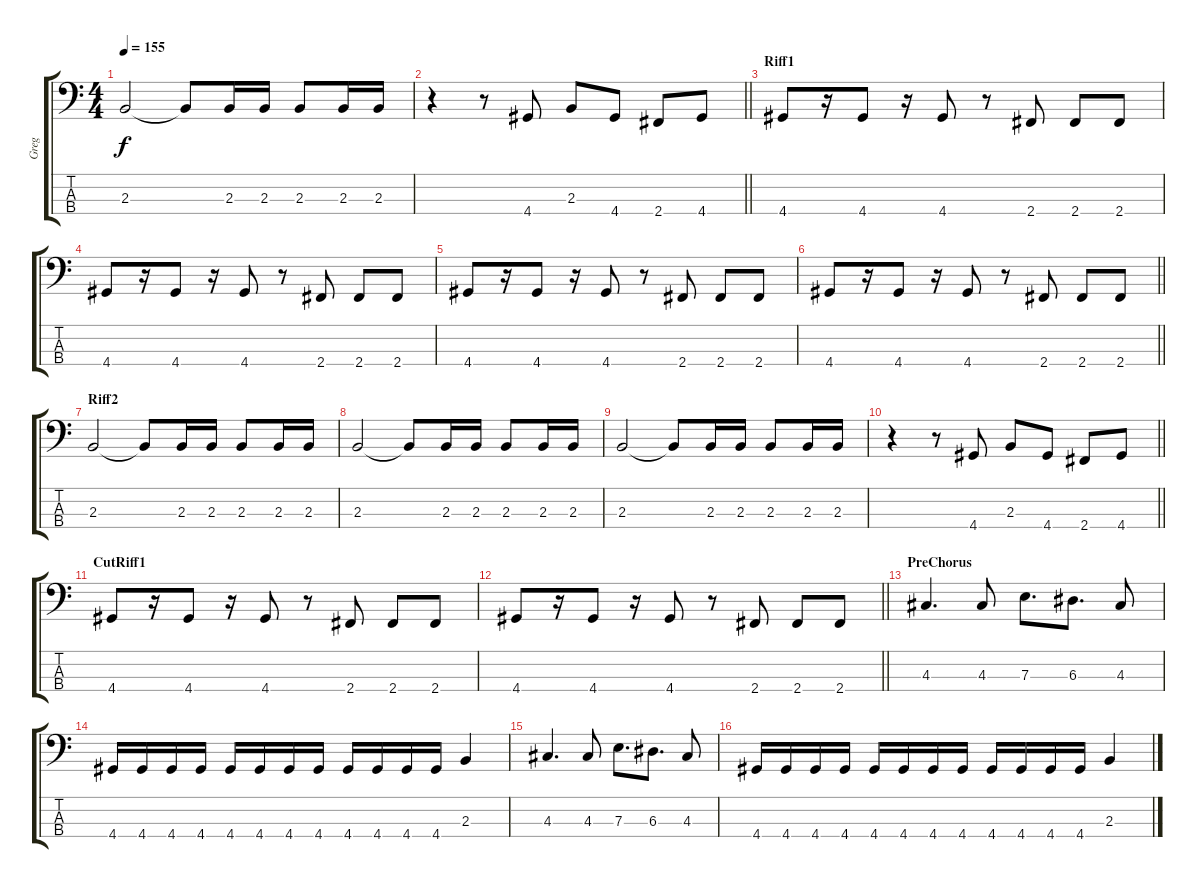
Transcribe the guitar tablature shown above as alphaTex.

\track ("Greg" "Greg") {instrument electricbasspick}
\staff {score tabs}
\tuning (G2 D2 A1 E1) {hide}
\ts (4 4)
\tempo 155
\clef f4
\ks c
2.3.2{dy f} 2.3{t}.8 2.3.16 2.3.16 2.3.8 2.3.16 2.3.16 |
\barLineRight lightlight
r.4 r.8 4.4.8 2.3.8 4.4.8 2.4.8 4.4.8 |
\section ("" "Riff1")
4.4.8 r.16 4.4.8 r.16 4.4.8 r.8 2.4.8 2.4.8 2.4.8 |
4.4.8 r.16 4.4.8 r.16 4.4.8 r.8 2.4.8 2.4.8 2.4.8 |
4.4.8 r.16 4.4.8 r.16 4.4.8 r.8 2.4.8 2.4.8 2.4.8 |
\barLineRight lightlight
4.4.8 r.16 4.4.8 r.16 4.4.8 r.8 2.4.8 2.4.8 2.4.8 |
\section ("" "Riff2")
2.3.2 2.3{t}.8 2.3.16 2.3.16 2.3.8 2.3.16 2.3.16 |
2.3.2 2.3{t}.8 2.3.16 2.3.16 2.3.8 2.3.16 2.3.16 |
2.3.2 2.3{t}.8 2.3.16 2.3.16 2.3.8 2.3.16 2.3.16 |
\barLineRight lightlight
r.4 r.8 4.4.8 2.3.8 4.4.8 2.4.8 4.4.8 |
\section ("" "CutRiff1")
4.4.8 r.16 4.4.8 r.16 4.4.8 r.8 2.4.8 2.4.8 2.4.8 |
\barLineRight lightlight
4.4.8 r.16 4.4.8 r.16 4.4.8 r.8 2.4.8 2.4.8 2.4.8 |
\section ("" "PreChorus")
4.3.4{d} 4.3.8 7.3.8{d} 6.3.8{d} 4.3.8 |
4.4.16 4.4.16 4.4.16 4.4.16 4.4.16 4.4.16 4.4.16 4.4.16 4.4.16 4.4.16 4.4.16 4.4.16 2.3.4 |
4.3.4{d} 4.3.8 7.3.8{d} 6.3.8{d} 4.3.8 |
4.4.16 4.4.16 4.4.16 4.4.16 4.4.16 4.4.16 4.4.16 4.4.16 4.4.16 4.4.16 4.4.16 4.4.16 2.3.4
